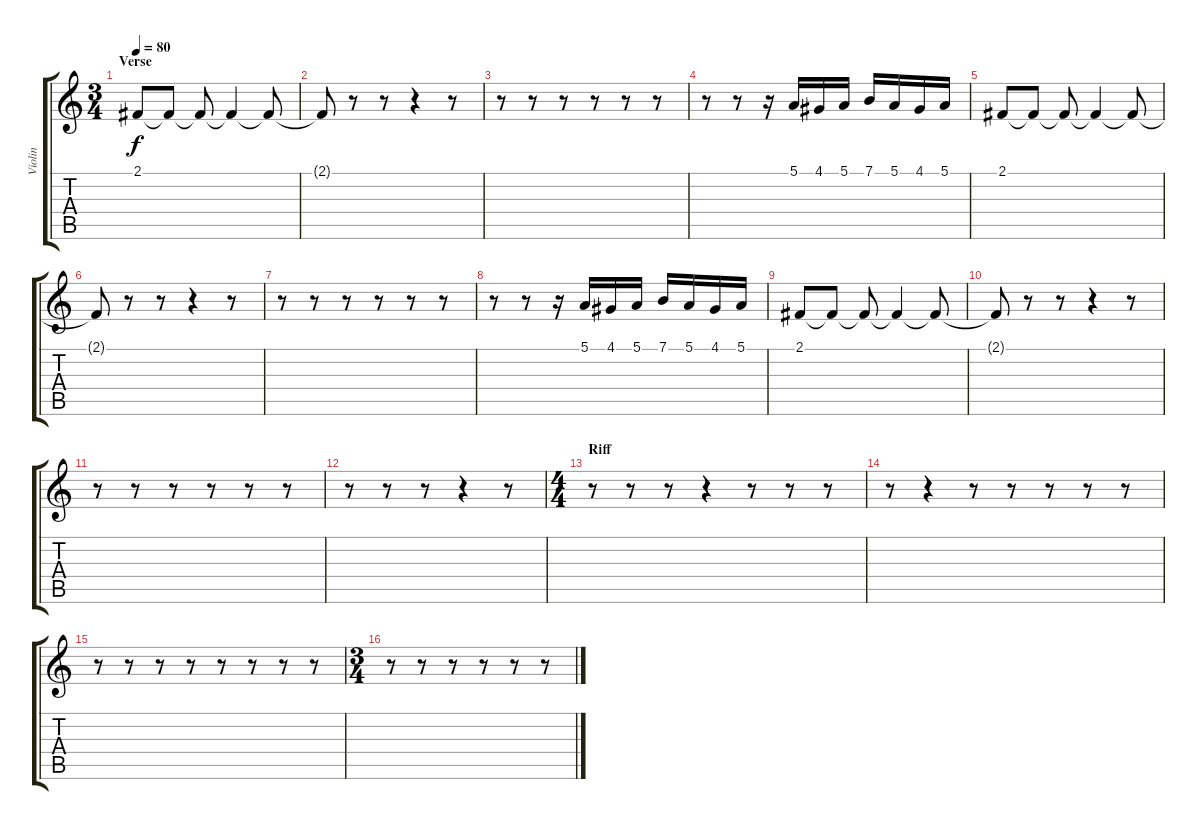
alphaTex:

\track ("Violin        " "Violin    ") {instrument violin}
\staff {score tabs}
\tuning (E4 B3 G3 D3 A2 E2) {hide}
\ts (3 4)
\section ("" "Verse")
\tempo 80
\clef g2
\ks c
2.1.8{dy f} 2.1{t}.8 2.1{t}.8 2.1{t}.4 2.1{t}.8 |
2.1{t}.8 r.8 r.8 r.4 r.8 |
r.8 r.8 r.8 r.8 r.8 r.8 |
r.8 r.8 r.16 5.1.16 4.1.16 5.1.16 7.1.16 5.1.16 4.1.16 5.1.16 |
2.1.8 2.1{t}.8 2.1{t}.8 2.1{t}.4 2.1{t}.8 |
2.1{t}.8 r.8 r.8 r.4 r.8 |
r.8 r.8 r.8 r.8 r.8 r.8 |
r.8 r.8 r.16 5.1.16 4.1.16 5.1.16 7.1.16 5.1.16 4.1.16 5.1.16 |
2.1.8 2.1{t}.8 2.1{t}.8 2.1{t}.4 2.1{t}.8 |
2.1{t}.8 r.8 r.8 r.4 r.8 |
r.8 r.8 r.8 r.8 r.8 r.8 |
r.8 r.8 r.8 r.4 r.8 |
\ts (4 4)
\section ("" "Riff")
r.8 r.8 r.8 r.4 r.8 r.8 r.8 |
r.8 r.4 r.8 r.8 r.8 r.8 r.8 |
r.8 r.8 r.8 r.8 r.8 r.8 r.8 r.8 |
\ts (3 4)
r.8 r.8 r.8 r.8 r.8 r.8
